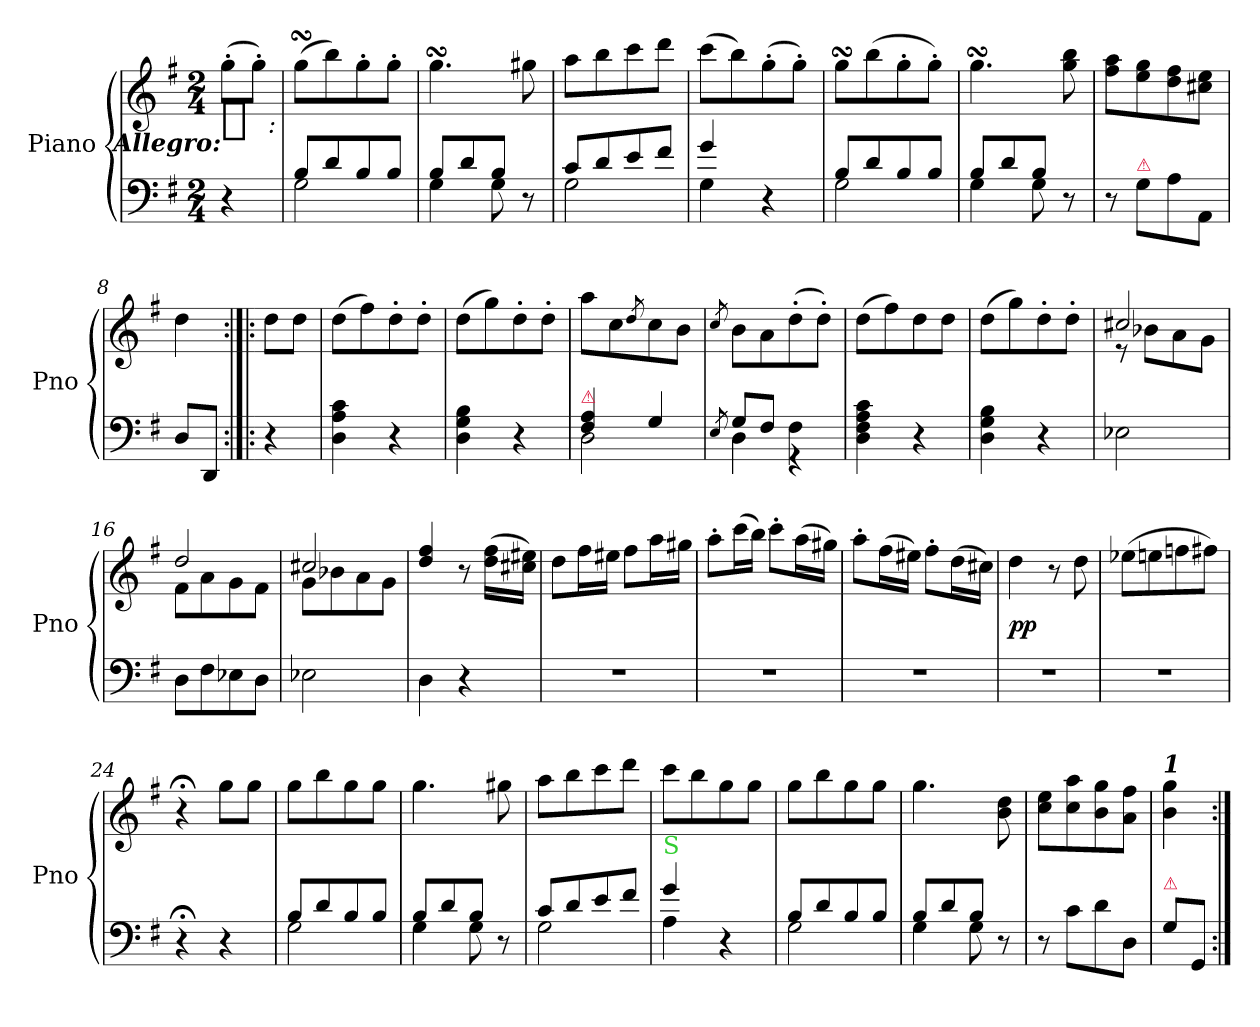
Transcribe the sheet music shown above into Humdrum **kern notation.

**kern	**kern	**dynam
*part1	*part1	*part1
*staff2	*staff1	*staff1/2
*I"Piano	*	*
*I'Pno	*	*
*clefF4	*clefG2	*
*k[f#]	*k[f#]	*
*M2/4	*M2/4	*
=	=	=
!	!LO:TX:b:Bi:rj:t=Allegro&colon;	!
!	!	!LO:DY:b:t=%s &colon;
4r	(>8gg'>\L	p
.	8gg'>\J)	.
=1	=1	=1
*^	*	*
8B/L	2G\	(>8ggsSSs\L	.
8d/	.	8bb\)	.
8B/	.	8gg'>\	.
8B/J	.	8gg'>\J	.
=2	=2	=2	=2
8B/L	4G\	4.ggsSSs\	.
8d/	.	.	.
8B/J	8G\	.	.
8r	8ryy	8gg#X\	.
=3	=3	=3	=3
8c/L	2G\	8aa\L	.
8d/	.	8bb\	.
8e/	.	8ccc\	.
8f#/J	.	8ddd\J	.
=4	=4	=4	=4
4g/	4G\	(>8ccc\L	.
.	.	8bb\)	.
4r	4ryy	(>8gg'>\	.
.	.	8gg'>\J)	.
=5	=5	=5	=5
8B/L	2G\	8ggsSSs\L	.
8d/	.	(>8bb\	.
8B/	.	8gg'>\	.
8B/J	.	8gg'>\J)	.
=6	=6	=6	=6
8B/L	4G\	4.ggsSSs\	.
8d/	.	.	.
8B/J	8G\	.	.
8r	8ryy	8gg\ 8bb\	.
*v	*v	*	*
=7	=7	=7
8r	8ff#\ 8aa\L	.
!LO:TX:a:color=crimson:t=⚠	!	!
8G\L	8ee\ 8gg\	.
8A\	8dd\ 8ff#\	.
8AA/J	8cc#X\ 8ee\J	.
=8	=8	=8
8D/L	4dd\	.
8DD/J	.	.
=:|!|:	=:|!|:	=:|!|:
4r	8dd\L	.
.	8dd\J	.
=9	=9	=9
4D\ 4A\ 4c\	(>8dd\L	.
.	8ff#\)	.
4r	8dd'>\	.
.	8dd'>\J	.
=10	=10	=10
4D\ 4G\ 4B\	(>8dd\L	.
.	8gg\)	.
4r	8dd'>\	.
.	8dd'>\J	.
=11	=11	=11
*^	*	*
!LO:TX:a:color=crimson:t=⚠	!	!	!
4F#/ 4A/	2D\	8aa\L	.
.	.	8cc\	.
.	.	8qdd/	.
4G/	.	8cc\	.
.	.	8b\J	.
=12	=12	=12	=12
8qE/	.	8qcc/	.
8G/L	4D\	8b\L	.
8F#/J	.	8a\	.
4F#\	4r	(>8dd'>\	.
.	.	8dd'>\J)	.
*v	*v	*	*
=13	=13	=13
4D\ 4F#\ 4A\ 4c\	(>8dd\L	.
.	8ff#\)	.
4r	8dd\	.
.	8dd\J	.
=14	=14	=14
4D\ 4G\ 4B\	(>8dd\L	.
.	8gg\)	.
4r	8dd'>\	.
.	8dd'>\J	.
=15	=15	=15
*	*^	*
2E-X\	2cc#X/	8r	.
.	.	8b-X\L	.
.	.	8a\	.
.	.	8g\J	.
=16	=16	=16	=16
8D\L	2dd/	8f#\L	.
8F#\	.	8a\	.
8E-X\	.	8g\	.
8D\J	.	8f#\J	.
=17	=17	=17	=17
2E-X\	2cc#X/	8g\L	.
.	.	8b-X\	.
.	.	8a\	.
.	.	8g\J	.
*	*v	*v	*
=18	=18	=18
4D\	4dd/ 4ff#/	.
4r	8r	.
.	(>16dd\ 16ff#\LL	.
.	16cc#X\ 16ee#X\JJ)	.
=19	=19	=19
2r	8dd\L	.
.	16ff#\L	.
.	16ee#X\JJ	.
.	8ff#\L	.
.	16aa\L	.
.	16gg#X\JJ	.
=20	=20	=20
2r	8aa'>\L	.
.	(>16ccc\L	.
.	16bb\JJ)	.
.	8ccc'>\L	.
.	(>16aa\L	.
.	16gg#X\JJ)	.
=21	=21	=21
2r	8aa'>\L	.
.	(>16ff#\L	.
.	16ee#X\JJ)	.
.	8ff#'>\L	.
.	(>16dd\L	.
.	16cc#X\JJ)	.
=22	=22	=22
2r	4dd\	pp
.	8r	.
.	8dd\	.
=23	=23	=23
2r	(>8ee-X\L	.
.	8een\	.
.	8ffn\	.
.	8ff#X\J)	.
=24	=24	=24
4r;<	4r;<	.
4r	8gg\L	.
.	8gg\J	.
=25	=25	=25
*^	*	*
8B/L	2G\	8gg\L	.
8d/	.	8bb\	.
8B/	.	8gg\	.
8B/J	.	8gg\J	.
=26	=26	=26	=26
8B/L	4G\	4.gg\	.
8d/	.	.	.
8B/J	8G\	.	.
8r	8ryy	8gg#X\	.
=27	=27	=27	=27
8c/L	2G\	8aa\L	.
8d/	.	8bb\	.
8e/	.	8ccc\	.
8f#/J	.	8ddd\J	.
=28	=28	=28	=28
!LO:TX:a:color=limegreen:t=S	!	!	!
4g/	4A\	8ccc\L	.
.	.	8bb\	.
4r	4ryy	8gg\	.
.	.	8gg\J	.
=29	=29	=29	=29
8B/L	2G\	8gg\L	.
8d/	.	8bb\	.
8B/	.	8gg\	.
8B/J	.	8gg\J	.
=30	=30	=30	=30
8B/L	4G\	4.gg\	.
8d/	.	.	.
8B/J	8G\	.	.
8r	8ryy	8b\ 8dd\	.
*v	*v	*	*
=31	=31	=31
8r	8cc\ 8ee\L	.
8c\L	8cc\ 8aa\	.
8d\	8b\ 8gg\	.
8D\J	8a\ 8ff#\J	.
=	=	=
!	!LO:TX:a:Bi:t=1	!
!LO:TX:a:color=crimson:t=⚠	!	!
8G\L	4b\ 4gg\	.
8GG/J	.	.
=:|!	=:|!	=:|!
*-	*-	*-
